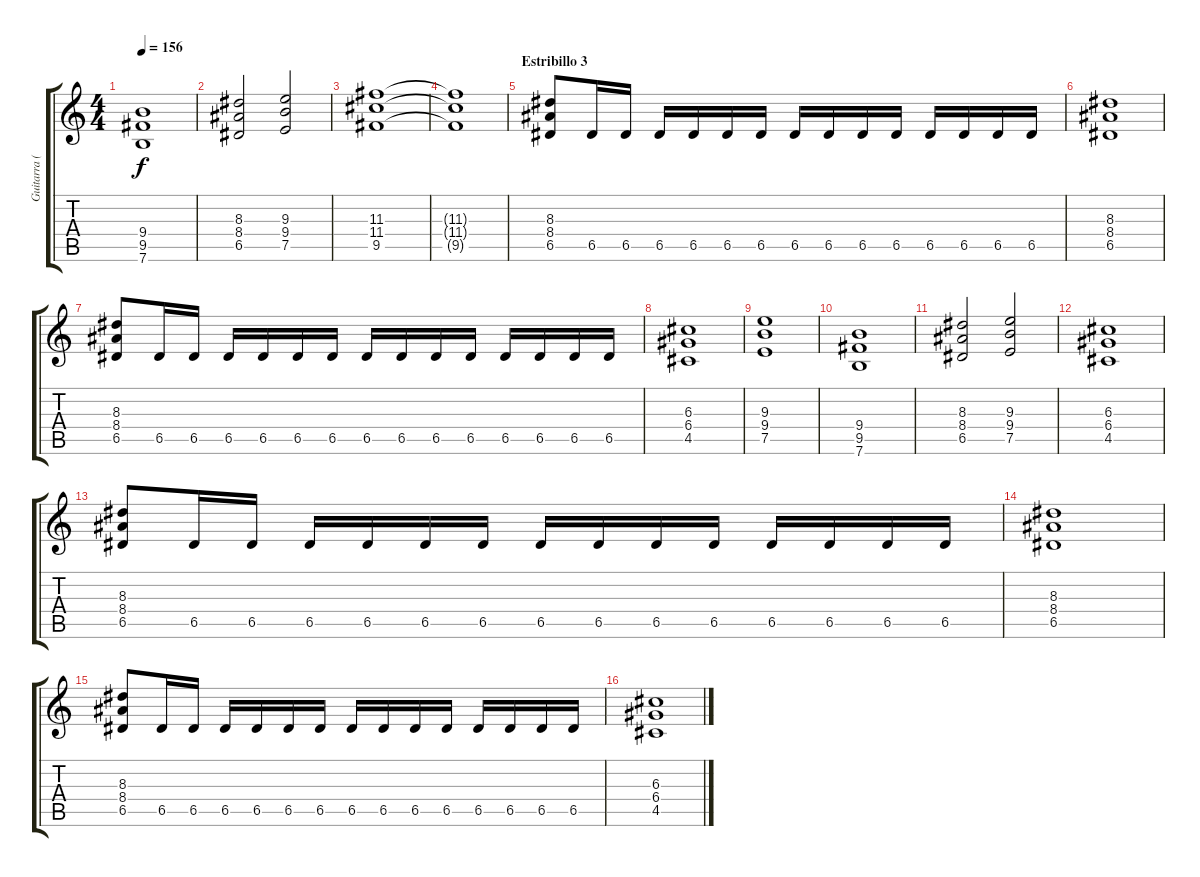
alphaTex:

\track ("Guitarra (Jero)" "Guitarra (") {instrument distortionguitar}
\staff {score tabs}
\tuning (E4 B3 G3 D3 A2 E2) {hide}
\ts (4 4)
\tempo 156
\clef g2
\ks c
(9.4 9.5 7.6).1{dy f} |
(8.3 8.4 6.5).2 (9.3 9.4 7.5).2 |
(11.3 11.4 9.5).1 |
(11.3{t} 11.4{t} 9.5{t}).1 |
\section ("" "Estribillo 3")
(8.3 8.4 6.5).8 6.5.16 6.5.16 6.5.16 6.5.16 6.5.16 6.5.16 6.5.16 6.5.16 6.5.16 6.5.16 6.5.16 6.5.16 6.5.16 6.5.16 |
(8.3 8.4 6.5).1 |
(8.3 8.4 6.5).8 6.5.16 6.5.16 6.5.16 6.5.16 6.5.16 6.5.16 6.5.16 6.5.16 6.5.16 6.5.16 6.5.16 6.5.16 6.5.16 6.5.16 |
(6.3 6.4 4.5).1 |
(9.3 9.4 7.5).1 |
(9.4 9.5 7.6).1 |
(8.3 8.4 6.5).2 (9.3 9.4 7.5).2 |
(6.3 6.4 4.5).1 |
(8.3 8.4 6.5).8 6.5.16 6.5.16 6.5.16 6.5.16 6.5.16 6.5.16 6.5.16 6.5.16 6.5.16 6.5.16 6.5.16 6.5.16 6.5.16 6.5.16 |
(8.3 8.4 6.5).1 |
(8.3 8.4 6.5).8 6.5.16 6.5.16 6.5.16 6.5.16 6.5.16 6.5.16 6.5.16 6.5.16 6.5.16 6.5.16 6.5.16 6.5.16 6.5.16 6.5.16 |
(6.3 6.4 4.5).1
